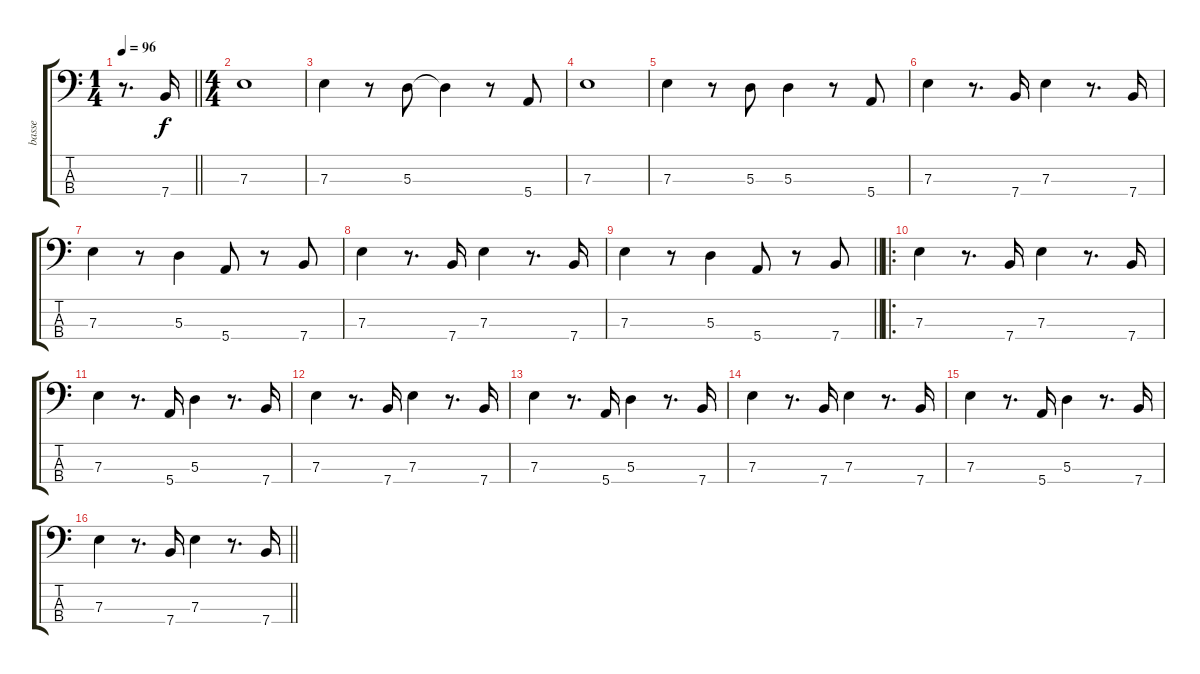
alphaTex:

\track ("basse" "basse") {instrument electricbassfinger}
\staff {score tabs}
\tuning (G2 D2 A1 E1) {hide}
\ts (1 4)
\tempo 96
\clef f4
\barLineRight lightlight
\ks c
r.8{d dy f instrument electricbassfinger} 7.4.16 |
\ts (4 4)
7.3.1 |
7.3.4 r.8 5.3.8 5.3{t}.4 r.8 5.4.8 |
7.3.1 |
7.3.4 r.8 5.3.8 5.3.4 r.8 5.4.8 |
7.3.4 r.8{d} 7.4.16 7.3.4 r.8{d} 7.4.16 |
7.3.4 r.8 5.3.4 5.4.8 r.8 7.4.8 |
7.3.4 r.8{d} 7.4.16 7.3.4 r.8{d} 7.4.16 |
\barLineRight lightlight
7.3.4 r.8 5.3.4 5.4.8 r.8 7.4.8 |
\ro
7.3.4 r.8{d} 7.4.16 7.3.4 r.8{d} 7.4.16 |
7.3.4 r.8{d} 5.4.16 5.3.4 r.8{d} 7.4.16 |
7.3.4 r.8{d} 7.4.16 7.3.4 r.8{d} 7.4.16 |
7.3.4 r.8{d} 5.4.16 5.3.4 r.8{d} 7.4.16 |
7.3.4 r.8{d} 7.4.16 7.3.4 r.8{d} 7.4.16 |
7.3.4 r.8{d} 5.4.16 5.3.4 r.8{d} 7.4.16 |
\barLineRight lightlight
7.3.4 r.8{d} 7.4.16 7.3.4 r.8{d} 7.4.16
